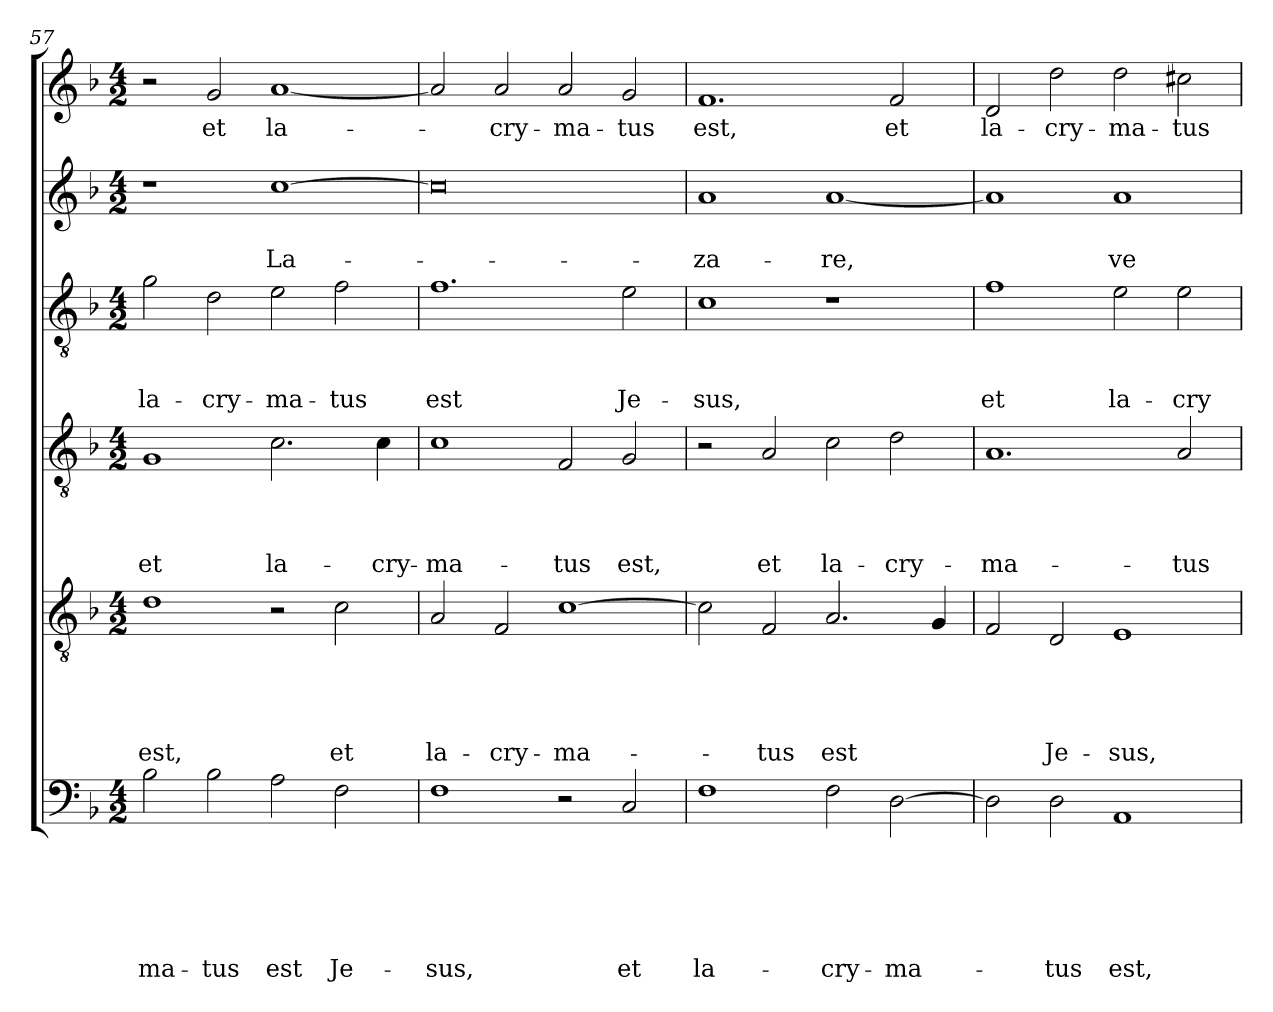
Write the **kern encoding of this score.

**kern	**text	**text	**text	**text	**text	**text	**kern	**text	**text	**text	**text	**text	**kern	**text	**text	**text	**text	**kern	**text	**text	**text	**kern	**text	**text	**kern	**text
*part6	*part6	*part6	*part6	*part6	*part6	*part6	*part5	*part5	*part5	*part5	*part5	*part5	*part4	*part4	*part4	*part4	*part4	*part3	*part3	*part3	*part3	*part2	*part2	*part2	*part1	*part1
*staff6	*staff6	*staff6	*staff6	*staff6	*staff6	*staff6	*staff5	*staff5	*staff5	*staff5	*staff5	*staff5	*staff4	*staff4	*staff4	*staff4	*staff4	*staff3	*staff3	*staff3	*staff3	*staff2	*staff2	*staff2	*staff1	*staff1
*clefF4	*	*	*	*	*	*	*clefGv2	*	*	*	*	*	*clefGv2	*	*	*	*	*clefGv2	*	*	*	*clefG2	*	*	*clefG2	*
*k[b-]	*	*	*	*	*	*	*k[b-]	*	*	*	*	*	*k[b-]	*	*	*	*	*k[b-]	*	*	*	*k[b-]	*	*	*k[b-]	*
*F:	*	*	*	*	*	*	*F:	*	*	*	*	*	*F:	*	*	*	*	*F:	*	*	*	*F:	*	*	*F:	*
*M4/2	*	*	*	*	*	*	*M4/2	*	*	*	*	*	*M4/2	*	*	*	*	*M4/2	*	*	*	*M4/2	*	*	*M4/2	*
=57	=57	=57	=57	=57	=57	=57	=57	=57	=57	=57	=57	=57	=57	=57	=57	=57	=57	=57	=57	=57	=57	=57	=57	=57	=57	=57
!	!	!	!	!	!	!LO:LY:b	!	!	!	!	!	!LO:LY:b	!	!	!	!	!LO:LY:b	!	!	!	!LO:LY:b	!	!	!	!	!
2B-\	.	.	.	.	.	-ma-	1d	.	.	.	.	est,	1G	.	.	.	et	2g\	.	.	la-	1r	.	.	2r	.
!	!	!	!	!	!	!LO:LY:b	!	!	!	!	!	!	!	!	!	!	!	!	!	!	!LO:LY:b	!	!	!	!	!LO:LY:b
2B-\	.	.	.	.	.	-tus	.	.	.	.	.	.	.	.	.	.	.	2d\	.	.	-cry-	.	.	.	2g/	et
!	!	!	!	!	!	!LO:LY:b	!	!	!	!	!	!	!	!	!	!	!LO:LY:b	!	!	!	!LO:LY:b	!	!	!LO:LY:b	!	!LO:LY:b
2A\	.	.	.	.	.	est	2r	.	.	.	.	.	2.c\	.	.	.	la-	2e\	.	.	-ma-	[1cc	.	La-	[1a	la-
!	!	!	!	!	!	!LO:LY:b	!	!	!	!	!	!LO:LY:b	!	!	!	!	!	!	!	!	!LO:LY:b	!	!	!	!	!
2F\	.	.	.	.	.	Je-	2c\	.	.	.	.	et	.	.	.	.	.	2f\	.	.	-tus	.	.	.	.	.
!	!	!	!	!	!	!	!	!	!	!	!	!	!	!	!	!	!LO:LY:b	!	!	!	!	!	!	!	!	!
.	.	.	.	.	.	.	.	.	.	.	.	.	4c\	.	.	.	-cry-	.	.	.	.	.	.	.	.	.
!!LO:PB:g=z
=58	=58	=58	=58	=58	=58	=58	=58	=58	=58	=58	=58	=58	=58	=58	=58	=58	=58	=58	=58	=58	=58	=58	=58	=58	=58	=58
!	!	!	!	!	!	!LO:LY:b	!	!	!	!	!	!LO:LY:b	!	!	!	!	!LO:LY:b	!	!	!	!LO:LY:b	!	!	!	!	!
1F	.	.	.	.	.	-sus,	2A/	.	.	.	.	la-	1c	.	.	.	-ma-	1.f	.	.	est	0cc]	.	.	2a/]	.
!	!	!	!	!	!	!	!	!	!	!	!	!LO:LY:b	!	!	!	!	!	!	!	!	!	!	!	!	!	!LO:LY:b
.	.	.	.	.	.	.	2F/	.	.	.	.	-cry-	.	.	.	.	.	.	.	.	.	.	.	.	2a/	-cry-
!	!	!	!	!	!	!	!	!	!	!	!	!LO:LY:b	!	!	!	!	!LO:LY:b	!	!	!	!	!	!	!	!	!LO:LY:b
2r	.	.	.	.	.	.	[1c	.	.	.	.	-ma-	2F/	.	.	.	-tus	.	.	.	.	.	.	.	2a/	-ma-
!	!	!	!	!	!	!LO:LY:b	!	!	!	!	!	!	!	!	!	!	!LO:LY:b	!	!	!	!LO:LY:b	!	!	!	!	!LO:LY:b
2C/	.	.	.	.	.	et	.	.	.	.	.	.	2G/	.	.	.	est,	2e\	.	.	Je-	.	.	.	2g/	-tus
=59	=59	=59	=59	=59	=59	=59	=59	=59	=59	=59	=59	=59	=59	=59	=59	=59	=59	=59	=59	=59	=59	=59	=59	=59	=59	=59
!	!	!	!	!	!	!LO:LY:b	!	!	!	!	!	!	!	!	!	!	!	!	!	!	!LO:LY:b	!	!	!LO:LY:b	!	!LO:LY:b
1F	.	.	.	.	.	la-	2c\]	.	.	.	.	.	2r	.	.	.	.	1c	.	.	-sus,	1a	.	-za-	1.f	est,
!	!	!	!	!	!	!	!	!	!	!	!	!LO:LY:b	!	!	!	!	!LO:LY:b	!	!	!	!	!	!	!	!	!
.	.	.	.	.	.	.	2F/	.	.	.	.	-tus	2A/	.	.	.	et	.	.	.	.	.	.	.	.	.
!	!	!	!	!	!	!LO:LY:b	!	!	!	!	!	!LO:LY:b	!	!	!	!	!LO:LY:b	!	!	!	!	!	!	!LO:LY:b	!	!
2F\	.	.	.	.	.	-cry-	2.A/	.	.	.	.	est	2c\	.	.	.	la-	1r	.	.	.	[1a	.	-re,	.	.
!	!	!	!	!	!	!LO:LY:b	!	!	!	!	!	!	!	!	!	!	!LO:LY:b	!	!	!	!	!	!	!	!	!LO:LY:b
[2D\	.	.	.	.	.	-ma-	.	.	.	.	.	.	2d\	.	.	.	-cry-	.	.	.	.	.	.	.	2f/	et
.	.	.	.	.	.	.	4G/	.	.	.	.	.	.	.	.	.	.	.	.	.	.	.	.	.	.	.
=60	=60	=60	=60	=60	=60	=60	=60	=60	=60	=60	=60	=60	=60	=60	=60	=60	=60	=60	=60	=60	=60	=60	=60	=60	=60	=60
!	!	!	!	!	!	!	!	!	!	!	!	!	!	!	!	!	!LO:LY:b	!	!	!	!LO:LY:b	!	!	!	!	!LO:LY:b
2D\]	.	.	.	.	.	.	2F/	.	.	.	.	.	1.A	.	.	.	-ma-	1f	.	.	et	1a]	.	.	2d/	la-
!	!	!	!	!	!	!LO:LY:b	!	!	!	!	!	!LO:LY:b	!	!	!	!	!	!	!	!	!	!	!	!	!	!LO:LY:b
2D\	.	.	.	.	.	-tus	2D/	.	.	.	.	Je-	.	.	.	.	.	.	.	.	.	.	.	.	2dd\	-cry-
!	!	!	!	!	!	!LO:LY:b	!	!	!	!	!	!LO:LY:b	!	!	!	!	!	!	!	!	!LO:LY:b	!	!	!LO:LY:b	!	!LO:LY:b
1AA	.	.	.	.	.	est,	1E	.	.	.	.	-sus,	.	.	.	.	.	2e\	.	.	la-	1a	.	ve-	2dd\	-ma-
!	!	!	!	!	!	!	!	!	!	!	!	!	!	!	!	!	!LO:LY:b	!	!	!	!LO:LY:b	!	!	!	!	!LO:LY:b
.	.	.	.	.	.	.	.	.	.	.	.	.	2A/	.	.	.	-tus	2e\	.	.	-cry-	.	.	.	2cc#X\	-tus
=	=	=	=	=	=	=	=	=	=	=	=	=	=	=	=	=	=	=	=	=	=	=	=	=	=	=
*-	*-	*-	*-	*-	*-	*-	*-	*-	*-	*-	*-	*-	*-	*-	*-	*-	*-	*-	*-	*-	*-	*-	*-	*-	*-	*-
